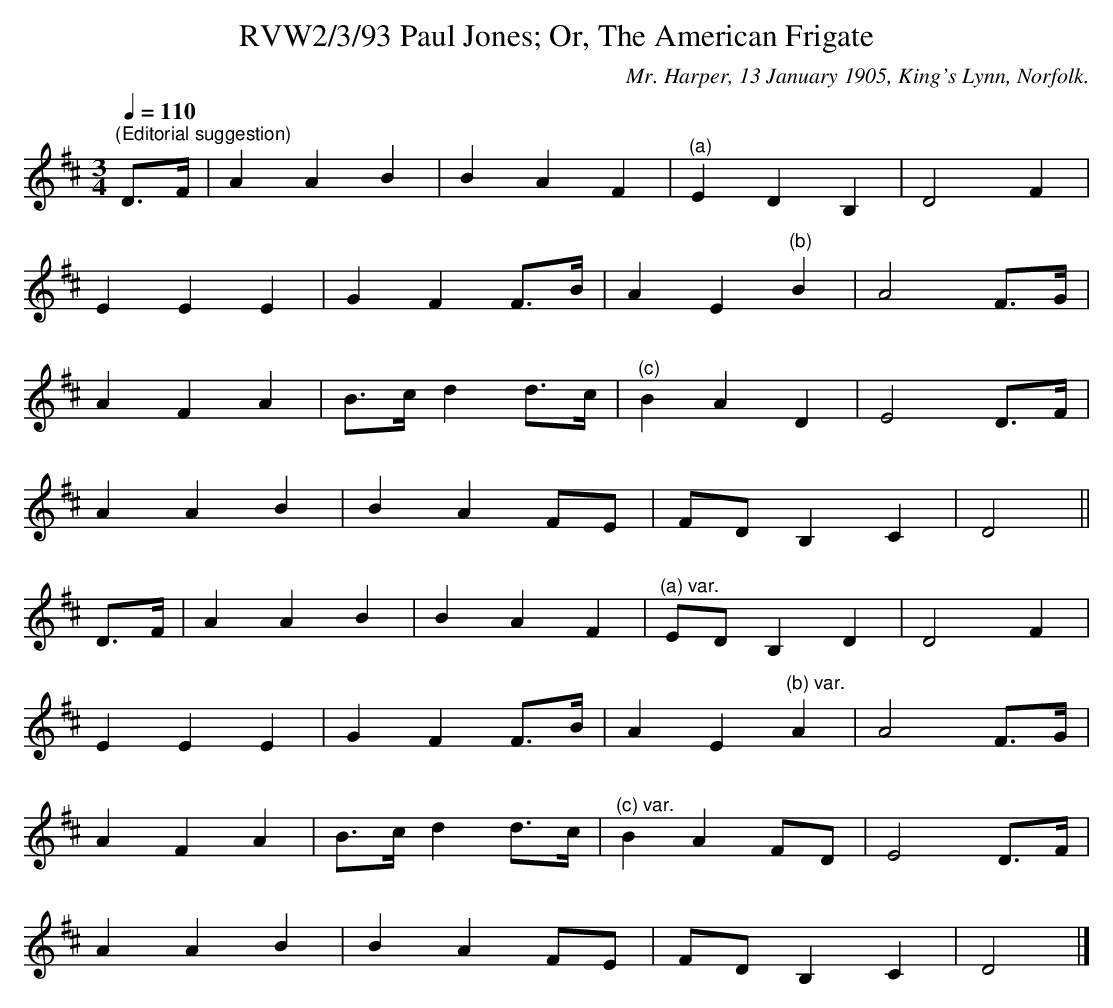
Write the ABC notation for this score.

X:1
T:RVW2/3/93 Paul Jones; Or, The American Frigate
C:Mr. Harper, 13 January 1905, King's Lynn, Norfolk.
L:1/4
Q:1/4=110
M:3/4
K:D
"^(Editorial suggestion)" D/>F/ | A A B | B A F |"^(a)" E D B, | D2 F |$ E E E | G F F/>B/ |
A E"^(b)" B | A2 F/>G/ |$ A F A | B/>c/ d d/>c/ |"^(c)" B A D | E2 D/>F/ |$ A A B | B A F/E/ |
F/D/ B, C | D2 ||$ D/>F/ | A A B | B A F |"^(a) var." E/D/ B, D | D2 F |$ E E E | G F F/>B/ |
A E"^(b) var." A | A2 F/>G/ |$ A F A | B/>c/ d d/>c/ |"^(c) var." B A F/D/ | E2 D/>F/ |$ A A B |
B A F/E/ | F/D/ B, C | D2 |]
